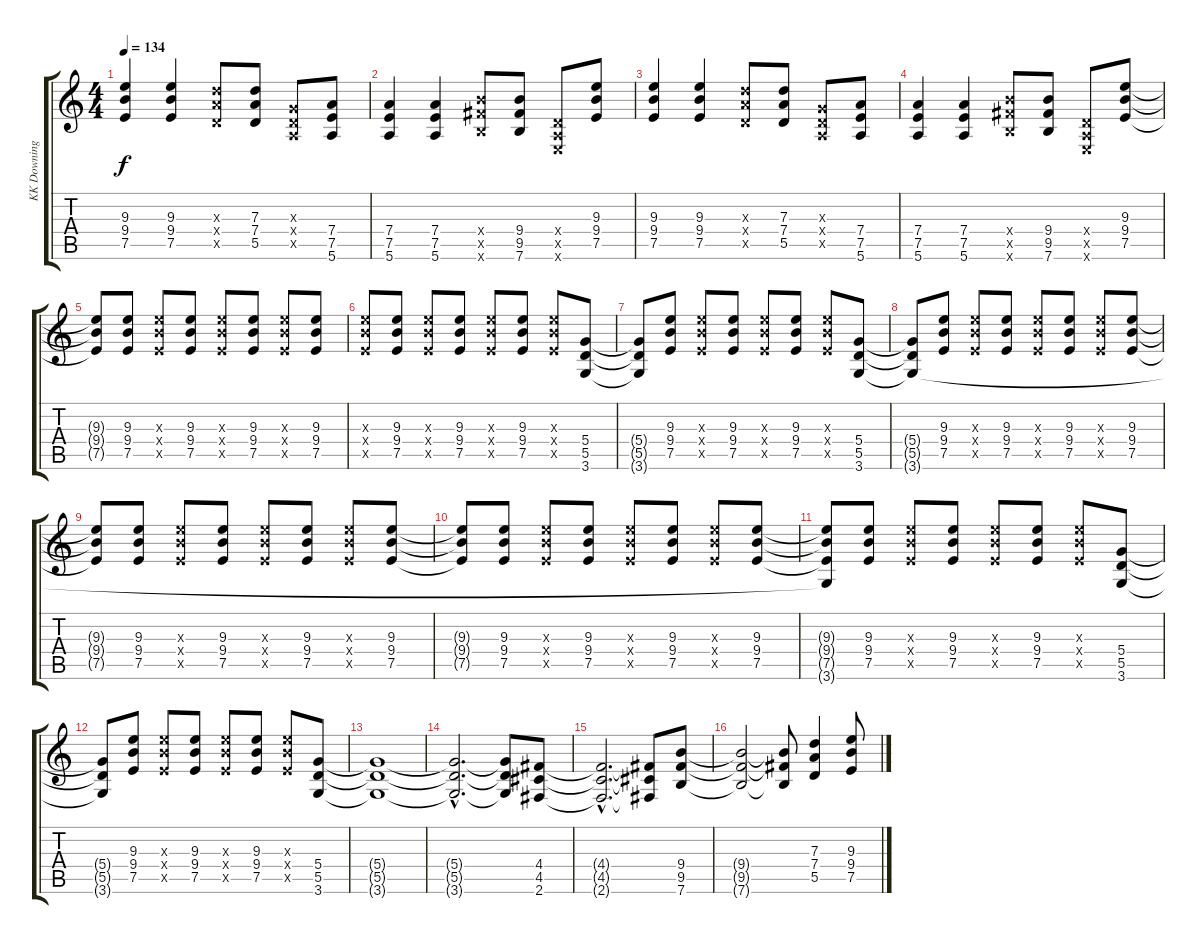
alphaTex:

\track ("KK Downing" "KK Downing") {instrument distortionguitar}
\staff {score tabs}
\tuning (E4 B3 G3 D3 A2 E2) {hide}
\ts (4 4)
\tempo 134
\clef g2
\ks c
(9.3 9.4 7.5).4{dy f} (9.3 9.4 7.5).4 (7.3{x} 7.4{x} 5.5{x}).8 (7.3 7.4 5.5).8 (0.3{x} 0.4{x} 0.5{x}).8 (7.4 7.5 5.6).8 |
(7.4 7.5 5.6).4 (7.4 7.5 5.6).4 (9.4{x} 9.5{x} 7.6{x}).8 (9.4 9.5 7.6).8 (0.4{x} 0.5{x} 0.6{x}).8 (9.3 9.4 7.5).8 |
(9.3 9.4 7.5).4 (9.3 9.4 7.5).4 (7.3{x} 7.4{x} 5.5{x}).8 (7.3 7.4 5.5).8 (0.3{x} 0.4{x} 0.5{x}).8 (7.4 7.5 5.6).8 |
(7.4 7.5 5.6).4 (7.4 7.5 5.6).4 (9.4{x} 9.5{x} 7.6{x}).8 (9.4 9.5 7.6).8 (0.4{x} 0.5{x} 0.6{x}).8 (9.3 9.4 7.5).8 |
(9.3{t} 9.4{t} 7.5{t}).8 (9.3 9.4 7.5).8 (9.3{x} 9.4{x} 7.5{x}).8 (9.3 9.4 7.5).8 (9.3{x} 9.4{x} 7.5{x}).8 (9.3 9.4 7.5).8 (9.3{x} 9.4{x} 7.5{x}).8 (9.3 9.4 7.5).8 |
(9.3{x} 9.4{x} 7.5{x}).8 (9.3 9.4 7.5).8 (9.3{x} 9.4{x} 7.5{x}).8 (9.3 9.4 7.5).8 (9.3{x} 9.4{x} 7.5{x}).8 (9.3 9.4 7.5).8 (9.3{x} 9.4{x} 7.5{x}).8 (5.4 5.5 3.6).8 |
(5.4{t} 5.5{t} 3.6{t}).8 (9.3 9.4 7.5).8 (9.3{x} 9.4{x} 7.5{x}).8 (9.3 9.4 7.5).8 (9.3{x} 9.4{x} 7.5{x}).8 (9.3 9.4 7.5).8 (9.3{x} 9.4{x} 7.5{x}).8 (5.4 5.5 3.6).8 |
(5.4{t} 5.5{t} 3.6{t}).8 (9.3 9.4 7.5).8 (9.3{x} 9.4{x} 7.5{x}).8 (9.3 9.4 7.5).8 (9.3{x} 9.4{x} 7.5{x}).8 (9.3 9.4 7.5).8 (9.3{x} 9.4{x} 7.5{x}).8 (9.3 9.4 7.5).8 |
(9.3{t} 9.4{t} 7.5{t}).8 (9.3 9.4 7.5).8 (9.3{x} 9.4{x} 7.5{x}).8 (9.3 9.4 7.5).8 (9.3{x} 9.4{x} 7.5{x}).8 (9.3 9.4 7.5).8 (9.3{x} 9.4{x} 7.5{x}).8 (9.3 9.4 7.5).8 |
(9.3{t} 9.4{t} 7.5{t}).8 (9.3 9.4 7.5).8 (9.3{x} 9.4{x} 7.5{x}).8 (9.3 9.4 7.5).8 (9.3{x} 9.4{x} 7.5{x}).8 (9.3 9.4 7.5).8 (9.3{x} 9.4{x} 7.5{x}).8 (9.3 9.4 7.5).8 |
(9.3{t} 9.4{t} 7.5{t} 3.6{t}).8 (9.3 9.4 7.5).8 (9.3{x} 9.4{x} 7.5{x}).8 (9.3 9.4 7.5).8 (9.3{x} 9.4{x} 7.5{x}).8 (9.3 9.4 7.5).8 (9.3{x} 9.4{x} 7.5{x}).8 (5.4 5.5 3.6).8 |
(5.4{t} 5.5{t} 3.6{t}).8 (9.3 9.4 7.5).8 (9.3{x} 9.4{x} 7.5{x}).8 (9.3 9.4 7.5).8 (9.3{x} 9.4{x} 7.5{x}).8 (9.3 9.4 7.5).8 (9.3{x} 9.4{x} 7.5{x}).8 (5.4 5.5 3.6).8 |
(5.4{t} 5.5{t} 3.6{t}).1 |
(5.4{hac t} 5.5{hac t} 3.6{hac t}).2{d} (5.4{t} 5.5{t} 3.6{t}).8 (4.4 4.5 2.6).8 |
(4.4{hac t} 4.5{hac t} 2.6{hac t}).2{d} (4.4{t} 4.5{t} 2.6{t}).8 (9.4 9.5 7.6).8 |
(9.4{t} 9.5{t} 7.6{t}).2 (9.4{t} 9.5{t} 7.6{t}).8 (7.3 7.4 5.5).4 (9.3 9.4 7.5).8
